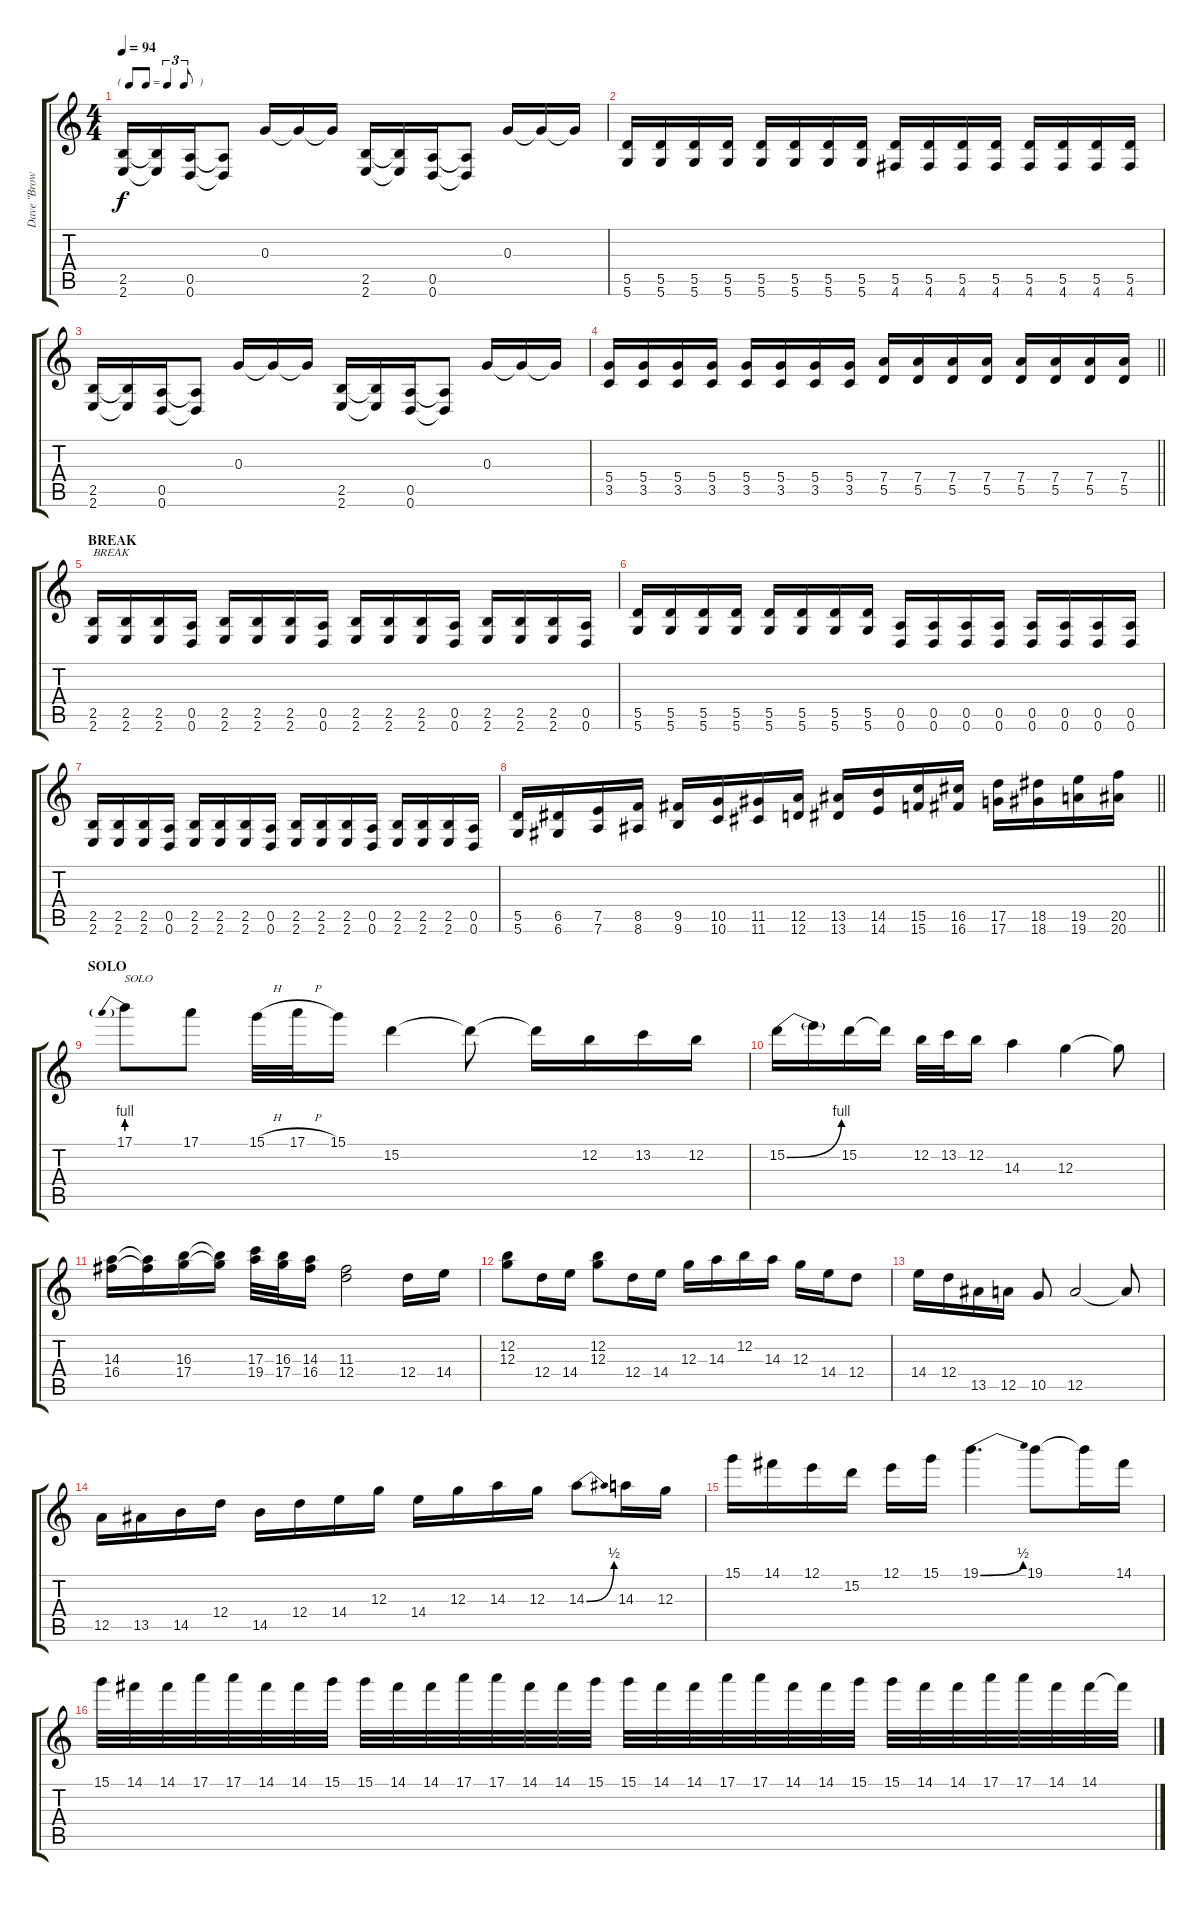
\track ("Dave \"Brown Sound\"            (gtr2)" "Dave \"Brow") {instrument distortionguitar}
\staff {score tabs}
\tuning (E4 B3 G3 D3 A2 D2) {hide}
\ts (4 4)
\tf triplet8th
\tempo 94
\clef g2
\ks c
(2.5 2.6).16{dy f} (2.5{t} 2.6{t}).16 (0.5 0.6).16 (0.5{t} 0.6{t}).8 0.3.16 0.3{t}.16 0.3{t}.16 (2.5 2.6).16 (2.5{t} 2.6{t}).16 (0.5 0.6).16 (0.5{t} 0.6{t}).8 0.3.16 0.3{t}.16 0.3{t}.16 |
(5.5 5.6).16 (5.5 5.6).16 (5.5 5.6).16 (5.5 5.6).16 (5.5 5.6).16 (5.5 5.6).16 (5.5 5.6).16 (5.5 5.6).16 (5.5 4.6).16 (5.5 4.6).16 (5.5 4.6).16 (5.5 4.6).16 (5.5 4.6).16 (5.5 4.6).16 (5.5 4.6).16 (5.5 4.6).16 |
(2.5 2.6).16 (2.5{t} 2.6{t}).16 (0.5 0.6).16 (0.5{t} 0.6{t}).8 0.3.16 0.3{t}.16 0.3{t}.16 (2.5 2.6).16 (2.5{t} 2.6{t}).16 (0.5 0.6).16 (0.5{t} 0.6{t}).8 0.3.16 0.3{t}.16 0.3{t}.16 |
\barLineRight lightlight
(5.4 3.5).16 (5.4 3.5).16 (5.4 3.5).16 (5.4 3.5).16 (5.4 3.5).16 (5.4 3.5).16 (5.4 3.5).16 (5.4 3.5).16 (7.4 5.5).16 (7.4 5.5).16 (7.4 5.5).16 (7.4 5.5).16 (7.4 5.5).16 (7.4 5.5).16 (7.4 5.5).16 (7.4 5.5).16 |
\section ("" "BREAK")
(2.5 2.6).16{txt "BREAK"} (2.5 2.6).16 (2.5 2.6).16 (0.5 0.6).16 (2.5 2.6).16 (2.5 2.6).16 (2.5 2.6).16 (0.5 0.6).16 (2.5 2.6).16 (2.5 2.6).16 (2.5 2.6).16 (0.5 0.6).16 (2.5 2.6).16 (2.5 2.6).16 (2.5 2.6).16 (0.5 0.6).16 |
(5.5 5.6).16 (5.5 5.6).16 (5.5 5.6).16 (5.5 5.6).16 (5.5 5.6).16 (5.5 5.6).16 (5.5 5.6).16 (5.5 5.6).16 (0.5 0.6).16 (0.5 0.6).16 (0.5 0.6).16 (0.5 0.6).16 (0.5 0.6).16 (0.5 0.6).16 (0.5 0.6).16 (0.5 0.6).16 |
(2.5 2.6).16 (2.5 2.6).16 (2.5 2.6).16 (0.5 0.6).16 (2.5 2.6).16 (2.5 2.6).16 (2.5 2.6).16 (0.5 0.6).16 (2.5 2.6).16 (2.5 2.6).16 (2.5 2.6).16 (0.5 0.6).16 (2.5 2.6).16 (2.5 2.6).16 (2.5 2.6).16 (0.5 0.6).16 |
\barLineRight lightlight
(5.5 5.6).16 (6.5 6.6).16 (7.5 7.6).16 (8.5 8.6).16 (9.5 9.6).16 (10.5 10.6).16 (11.5 11.6).16 (12.5 12.6).16 (13.5 13.6).16 (14.5 14.6).16 (15.5 15.6).16 (16.5 16.6).16 (17.5 17.6).16 (18.5 18.6).16 (19.5 19.6).16 (20.5 20.6).16 |
\section ("" "SOLO")
17.1{be (prebend 0 4 60 4)}.8{txt "SOLO"} 17.1.8 15.1{h}.32 17.1{h}.32 15.1.16 15.2.4 15.2{t}.8 15.2{t}.16 12.2.16 13.2.16 12.2.16 |
15.2{be (bend 0 0 60 4)}.16 15.2{t}.16 15.2.16 15.2{t}.16 12.2.32 13.2.32 12.2.16 14.3.4 12.3.4 12.3{t}.8 |
(14.3 16.4).16 (14.3{t} 16.4{t}).16 (16.3 17.4).16 (16.3{t} 17.4{t}).16 (17.3 19.4).32 (16.3 17.4).32 (14.3 16.4).16 (11.3 12.4).2 12.4.16 14.4.16 |
(12.2 12.3).8 12.4.16 14.4.16 (12.2 12.3).8 12.4.16 14.4.16 12.3.16 14.3.16 12.2.16 14.3.16 12.3.16 14.4.16 12.4.8 |
14.4.16 12.4.16 13.5.16 12.5.16 10.5.8 12.5.2 12.5{t}.8 |
12.5.16 13.5.16 14.5.16 12.4.16 14.5.16 12.4.16 14.4.16 12.3.16 14.4.16 12.3.16 14.3.16 12.3.16 14.3{be (bend 0 0 60 2)}.8 14.3.16 12.3.16 |
15.1.16 14.1.16 12.1.16 15.2.16 12.1.16 15.1.16 19.1{be (bend 0 0 60 2)}.4{d} 19.1.8 19.1{t}.16 14.1.16 |
15.1.32 14.1.32 14.1.32 17.1.32 17.1.32 14.1.32 14.1.32 15.1.32 15.1.32 14.1.32 14.1.32 17.1.32 17.1.32 14.1.32 14.1.32 15.1.32 15.1.32 14.1.32 14.1.32 17.1.32 17.1.32 14.1.32 14.1.32 15.1.32 15.1.32 14.1.32 14.1.32 17.1.32 17.1.32 14.1.32 14.1.32 14.1{t}.32
